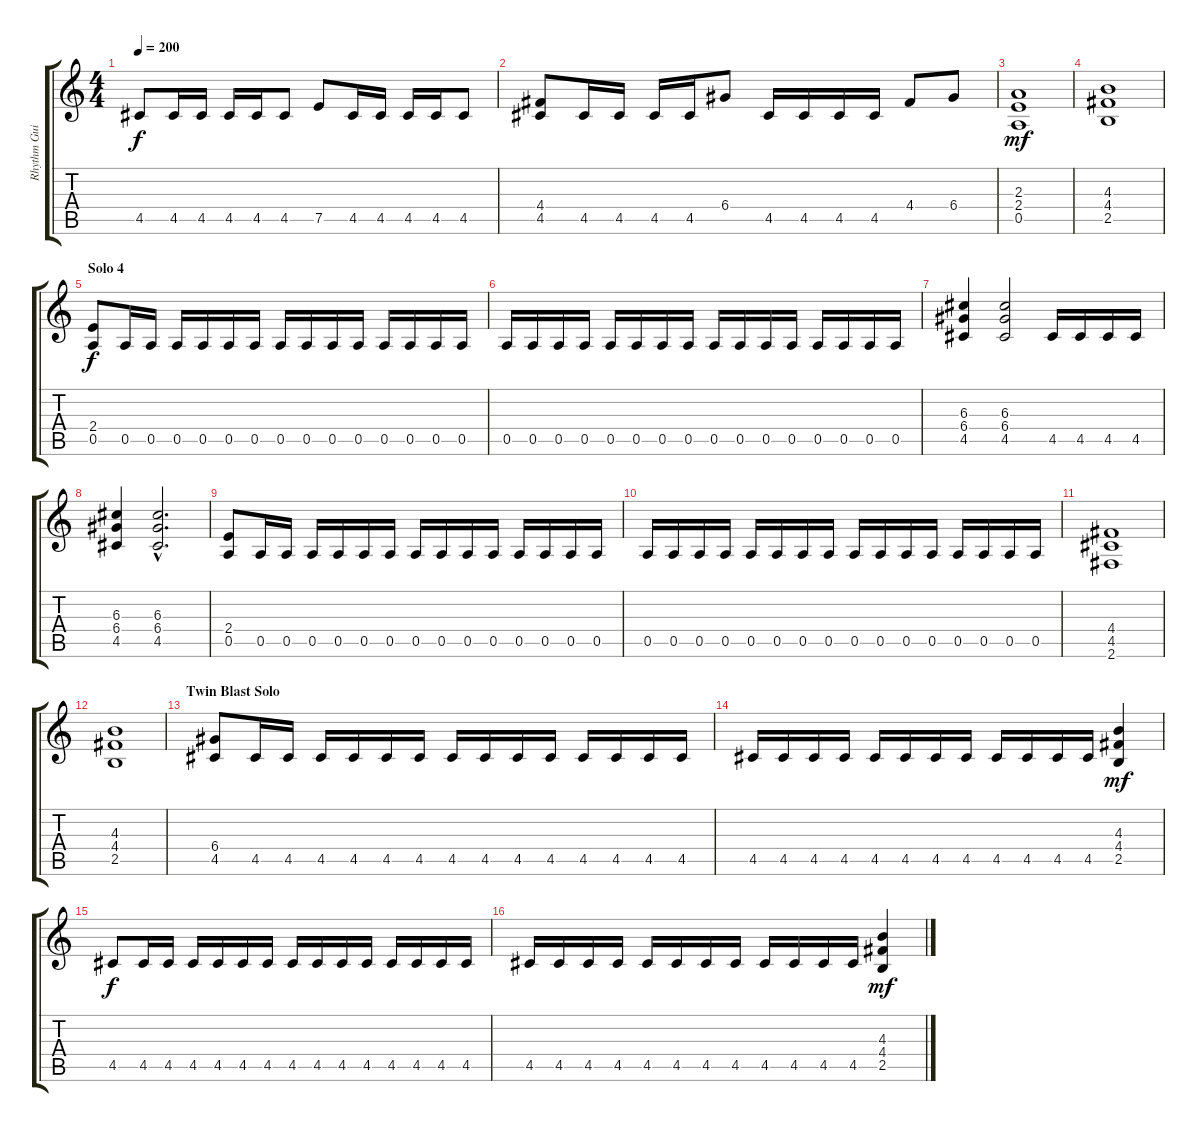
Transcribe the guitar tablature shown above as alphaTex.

\track ("Rhythm Guitar 1" "Rhythm Gui") {instrument distortionguitar}
\staff {score tabs}
\tuning (E4 B3 G3 D3 A2 E2) {hide}
\ts (4 4)
\tempo 200
\clef g2
\ks c
4.5.8{dy f} 4.5.16 4.5.16 4.5.16 4.5.16 4.5.8 7.5.8 4.5.16 4.5.16 4.5.16 4.5.16 4.5.8 |
(4.4 4.5).8 4.5.16 4.5.16 4.5.16 4.5.16 6.4.8 4.5.16 4.5.16 4.5.16 4.5.16 4.4.8 6.4.8 |
(2.3 2.4 0.5).1{dy mf} |
(4.3 4.4 2.5).1 |
\section ("" "Solo 4")
(2.4 0.5).8{dy f} 0.5.16 0.5.16 0.5.16 0.5.16 0.5.16 0.5.16 0.5.16 0.5.16 0.5.16 0.5.16 0.5.16 0.5.16 0.5.16 0.5.16 |
0.5.16 0.5.16 0.5.16 0.5.16 0.5.16 0.5.16 0.5.16 0.5.16 0.5.16 0.5.16 0.5.16 0.5.16 0.5.16 0.5.16 0.5.16 0.5.16 |
(6.3 6.4 4.5).4 (6.3 6.4 4.5).2 4.5.16 4.5.16 4.5.16 4.5.16 |
(6.3 6.4 4.5).4 (6.3{hac} 6.4{hac} 4.5{hac}).2{d} |
(2.4 0.5).8 0.5.16 0.5.16 0.5.16 0.5.16 0.5.16 0.5.16 0.5.16 0.5.16 0.5.16 0.5.16 0.5.16 0.5.16 0.5.16 0.5.16 |
0.5.16 0.5.16 0.5.16 0.5.16 0.5.16 0.5.16 0.5.16 0.5.16 0.5.16 0.5.16 0.5.16 0.5.16 0.5.16 0.5.16 0.5.16 0.5.16 |
(4.4 4.5 2.6).1 |
(4.3 4.4 2.5).1 |
\section ("" "Twin Blast Solo")
(6.4 4.5).8 4.5.16 4.5.16 4.5.16 4.5.16 4.5.16 4.5.16 4.5.16 4.5.16 4.5.16 4.5.16 4.5.16 4.5.16 4.5.16 4.5.16 |
4.5.16 4.5.16 4.5.16 4.5.16 4.5.16 4.5.16 4.5.16 4.5.16 4.5.16 4.5.16 4.5.16 4.5.16 (4.3 4.4 2.5).4{dy mf} |
4.5.8{dy f} 4.5.16 4.5.16 4.5.16 4.5.16 4.5.16 4.5.16 4.5.16 4.5.16 4.5.16 4.5.16 4.5.16 4.5.16 4.5.16 4.5.16 |
4.5.16 4.5.16 4.5.16 4.5.16 4.5.16 4.5.16 4.5.16 4.5.16 4.5.16 4.5.16 4.5.16 4.5.16 (4.3 4.4 2.5).4{dy mf}
